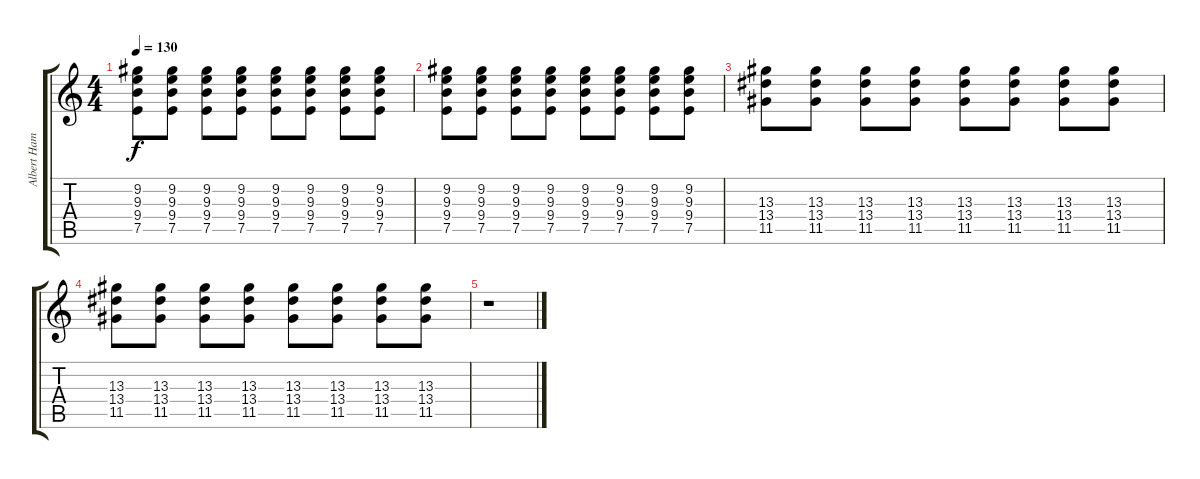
\track ("Albert Hammond Jr." "Albert Ham") {instrument overdrivenguitar}
\staff {score tabs}
\tuning (E4 B3 G3 D3 A2 E2) {hide}
\ts (4 4)
\tempo 130
\clef g2
\ks c
(9.2 9.3 9.4 7.5).8{dy f} (9.2 9.3 9.4 7.5).8 (9.2 9.3 9.4 7.5).8 (9.2 9.3 9.4 7.5).8 (9.2 9.3 9.4 7.5).8 (9.2 9.3 9.4 7.5).8 (9.2 9.3 9.4 7.5).8 (9.2 9.3 9.4 7.5).8 |
(9.2 9.3 9.4 7.5).8 (9.2 9.3 9.4 7.5).8 (9.2 9.3 9.4 7.5).8 (9.2 9.3 9.4 7.5).8 (9.2 9.3 9.4 7.5).8 (9.2 9.3 9.4 7.5).8 (9.2 9.3 9.4 7.5).8 (9.2 9.3 9.4 7.5).8 |
(13.3 13.4 11.5).8 (13.3 13.4 11.5).8 (13.3 13.4 11.5).8 (13.3 13.4 11.5).8 (13.3 13.4 11.5).8 (13.3 13.4 11.5).8 (13.3 13.4 11.5).8 (13.3 13.4 11.5).8 |
(13.3 13.4 11.5).8 (13.3 13.4 11.5).8 (13.3 13.4 11.5).8 (13.3 13.4 11.5).8 (13.3 13.4 11.5).8 (13.3 13.4 11.5).8 (13.3 13.4 11.5).8 (13.3 13.4 11.5).8 |
r.1
